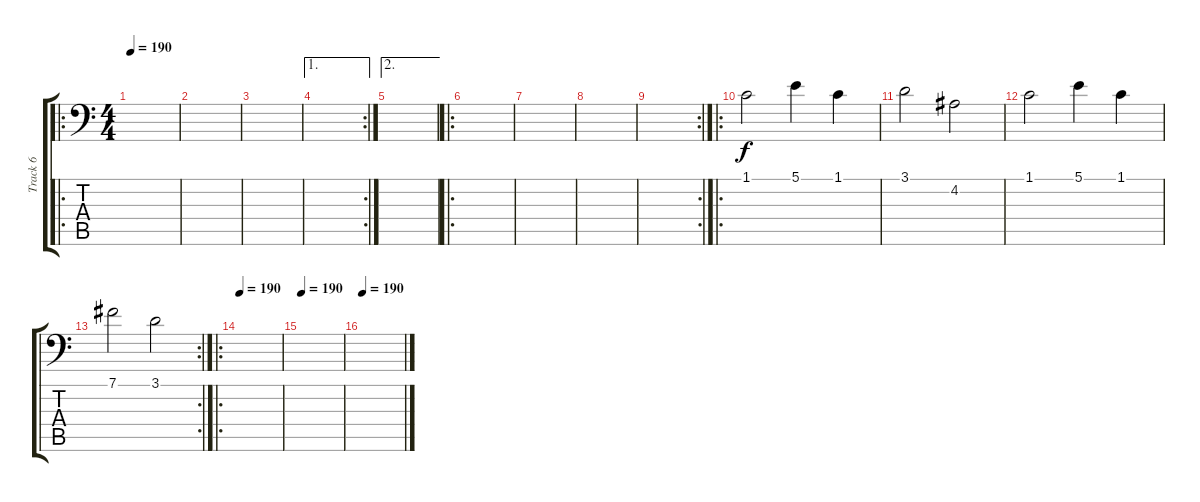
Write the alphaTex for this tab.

\track ("Track 6" "Track 6") {instrument synthstrings1}
\staff {score tabs}
\tuning (B3 Gb3 D3 A2 E2 A1) {hide}
\ro
\ts (4 4)
\tempo 190
\clef f4
\ks c
|
|
|
\ae 1
\rc 2
|
\ae 2
|
\ro
|
|
|
\rc 2
|
\ro
1.1.2 5.1.4 1.1.4 |
3.1.2 4.2.2 |
1.1.2 5.1.4 1.1.4 |
\rc 2
7.1.2 3.1.2 |
\ro
\tempo 190
|
\tempo 190
|
\tempo 190
